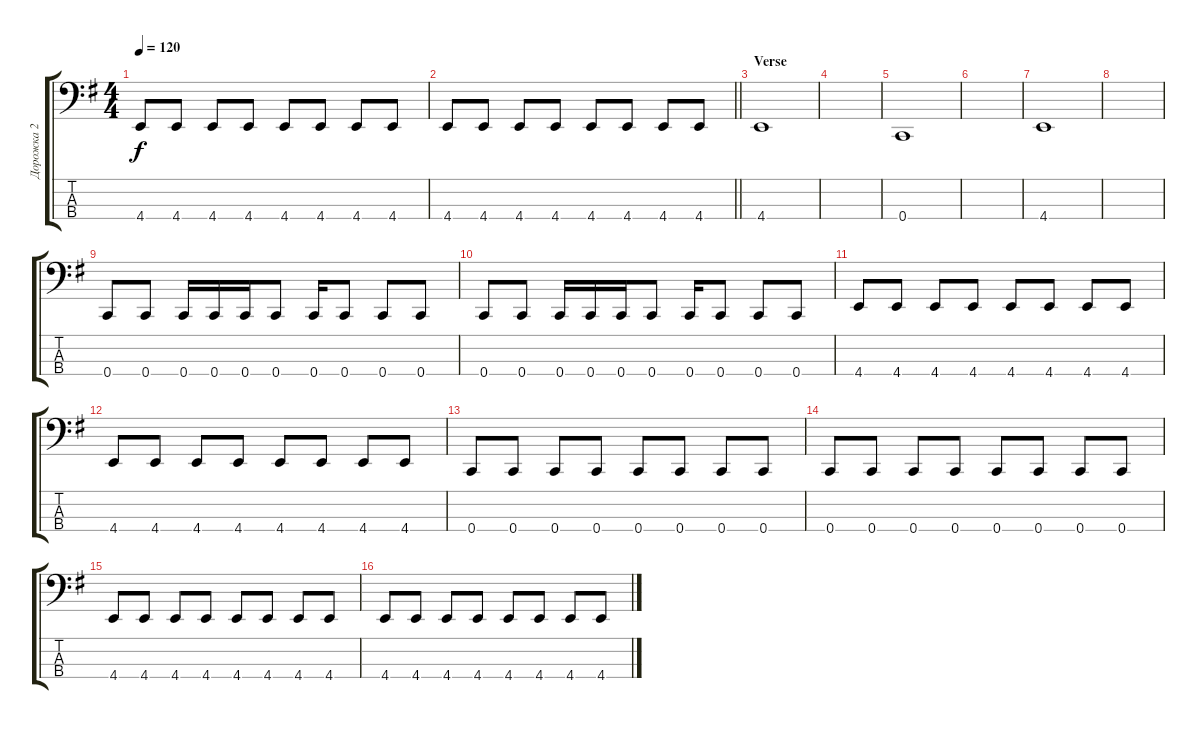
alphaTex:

\track ("Дорожка 2" "Дорожка 2") {instrument electricbassfinger}
\staff {score tabs}
\tuning (Eb2 Bb1 F1 C1) {hide}
\ts (4 4)
\tempo 120
\clef f4
\ks g
4.4.8{dy f} 4.4.8 4.4.8 4.4.8 4.4.8 4.4.8 4.4.8 4.4.8 |
\barLineRight lightlight
4.4.8 4.4.8 4.4.8 4.4.8 4.4.8 4.4.8 4.4.8 4.4.8 |
\section ("" "Verse")
4.4.1 |
|
0.4.1 |
|
4.4.1 |
|
0.4.8 0.4.8 0.4.16 0.4.16 0.4.16 0.4.8 0.4.16 0.4.8 0.4.8 0.4.8 |
0.4.8 0.4.8 0.4.16 0.4.16 0.4.16 0.4.8 0.4.16 0.4.8 0.4.8 0.4.8 |
4.4.8 4.4.8 4.4.8 4.4.8 4.4.8 4.4.8 4.4.8 4.4.8 |
4.4.8 4.4.8 4.4.8 4.4.8 4.4.8 4.4.8 4.4.8 4.4.8 |
0.4.8 0.4.8 0.4.8 0.4.8 0.4.8 0.4.8 0.4.8 0.4.8 |
0.4.8 0.4.8 0.4.8 0.4.8 0.4.8 0.4.8 0.4.8 0.4.8 |
4.4.8 4.4.8 4.4.8 4.4.8 4.4.8 4.4.8 4.4.8 4.4.8 |
4.4.8 4.4.8 4.4.8 4.4.8 4.4.8 4.4.8 4.4.8 4.4.8
